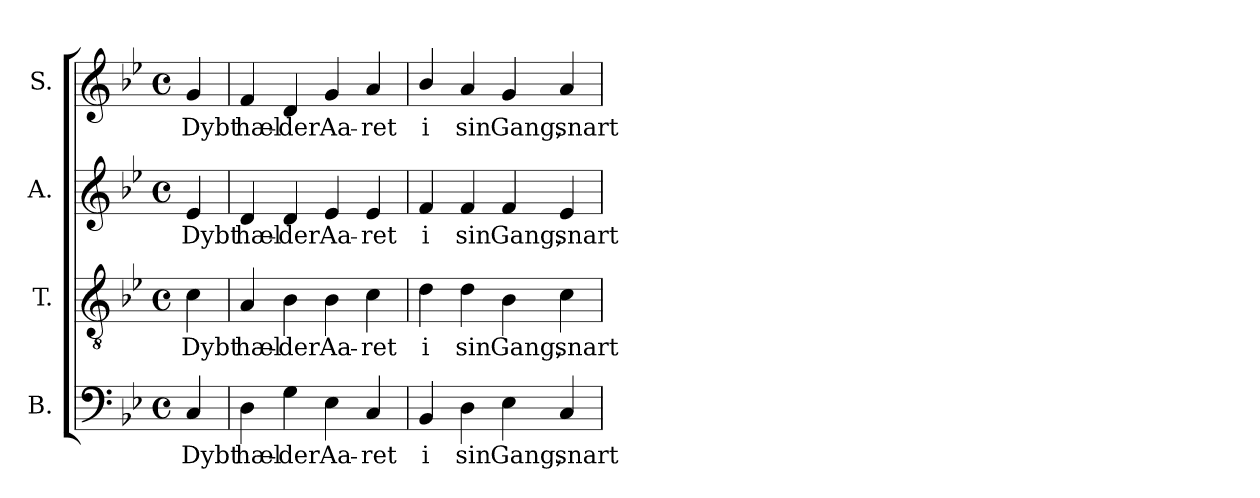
**kern	**text	**kern	**text	**kern	**text	**kern	**text
*part4	*part4	*part3	*part3	*part2	*part2	*part1	*part1
*staff4	*staff4	*staff3	*staff3	*staff2	*staff2	*staff1	*staff1
*I"B.	*	*I"T.	*	*I"A.	*	*I"S.	*
*I'B.	*	*I'T.	*	*I'A.	*	*I'S.	*
!!LO:PB:g=z
*clefF4	*	*clefGv2	*	*clefG2	*	*clefG2	*
*	*	*ITrd7c12	*	*	*	*	*
*k[b-e-]	*	*k[b-e-]	*	*k[b-e-]	*	*k[b-e-]	*
*B-:	*	*B-:	*	*B-:	*	*B-:	*
*M4/4	*	*M4/4	*	*M4/4	*	*M4/4	*
*met(c)	*	*met(c)	*	*met(c)	*	*met(c)	*
=	=	=	=	=	=	=	=
!	!LO:LY:b:color=#000000	!	!	!	!	!	!
!	!	!	!LO:LY:b:color=#000000	!	!	!	!
!	!	!	!	!	!LO:LY:b:color=#000000	!	!
!	!	!	!	!	!	!	!LO:LY:b:color=#000000
4Ci/	Dybt	4Ci\	Dybt	4e-i/	Dybt	4gi/	Dybt
=1	=1	=1	=1	=1	=1	=1	=1
!	!LO:LY:b:color=#000000	!	!	!	!	!	!
!	!	!	!LO:LY:b:color=#000000	!	!	!	!
!	!	!	!	!	!LO:LY:b:color=#000000	!	!
!	!	!	!	!	!	!	!LO:LY:b:color=#000000
4Di\	hæl-	4AAi/	hæl-	4di/	hæl-	4fi/	hæl-
!	!LO:LY:b:color=#000000	!	!	!	!	!	!
!	!	!	!LO:LY:b:color=#000000	!	!	!	!
!	!	!	!	!	!LO:LY:b:color=#000000	!	!
!	!	!	!	!	!	!	!LO:LY:b:color=#000000
4Gi\	-der	4BB-i\	-der	4di/	-der	4di/	-der
!	!LO:LY:b:color=#000000	!	!	!	!	!	!
!	!	!	!LO:LY:b:color=#000000	!	!	!	!
!	!	!	!	!	!LO:LY:b:color=#000000	!	!
!	!	!	!	!	!	!	!LO:LY:b:color=#000000
4E-i\	Aa-	4BB-i\	Aa-	4e-i/	Aa-	4gi/	Aa-
!	!LO:LY:b:color=#000000	!	!	!	!	!	!
!	!	!	!LO:LY:b:color=#000000	!	!	!	!
!	!	!	!	!	!LO:LY:b:color=#000000	!	!
!	!	!	!	!	!	!	!LO:LY:b:color=#000000
4Ci/	-ret	4Ci\	-ret	4e-i/	-ret	4ai/	-ret
=2	=2	=2	=2	=2	=2	=2	=2
!	!LO:LY:b:color=#000000	!	!	!	!	!	!
!	!	!	!LO:LY:b:color=#000000	!	!	!	!
!	!	!	!	!	!LO:LY:b:color=#000000	!	!
!	!	!	!	!	!	!	!LO:LY:b:color=#000000
4BB-i/	i	4Di\	i	4fi/	i	4b-i/	i
!	!LO:LY:b:color=#000000	!	!	!	!	!	!
!	!	!	!LO:LY:b:color=#000000	!	!	!	!
!	!	!	!	!	!LO:LY:b:color=#000000	!	!
!	!	!	!	!	!	!	!LO:LY:b:color=#000000
4Di\	sin	4Di\	sin	4fi/	sin	4ai/	sin
!	!LO:LY:b:color=#000000	!	!	!	!	!	!
!	!	!	!LO:LY:b:color=#000000	!	!	!	!
!	!	!	!	!	!LO:LY:b:color=#000000	!	!
!	!	!	!	!	!	!	!LO:LY:b:color=#000000
4E-i\	Gang,	4BB-i\	Gang,	4fi/	Gang,	4gi/	Gang,
!	!LO:LY:b:color=#000000	!	!	!	!	!	!
!	!	!	!LO:LY:b:color=#000000	!	!	!	!
!	!	!	!	!	!LO:LY:b:color=#000000	!	!
!	!	!	!	!	!	!	!LO:LY:b:color=#000000
4Ci/	snart	4Ci\	snart	4e-i/	snart	4ai/	snart
=	=	=	=	=	=	=	=
*-	*-	*-	*-	*-	*-	*-	*-
